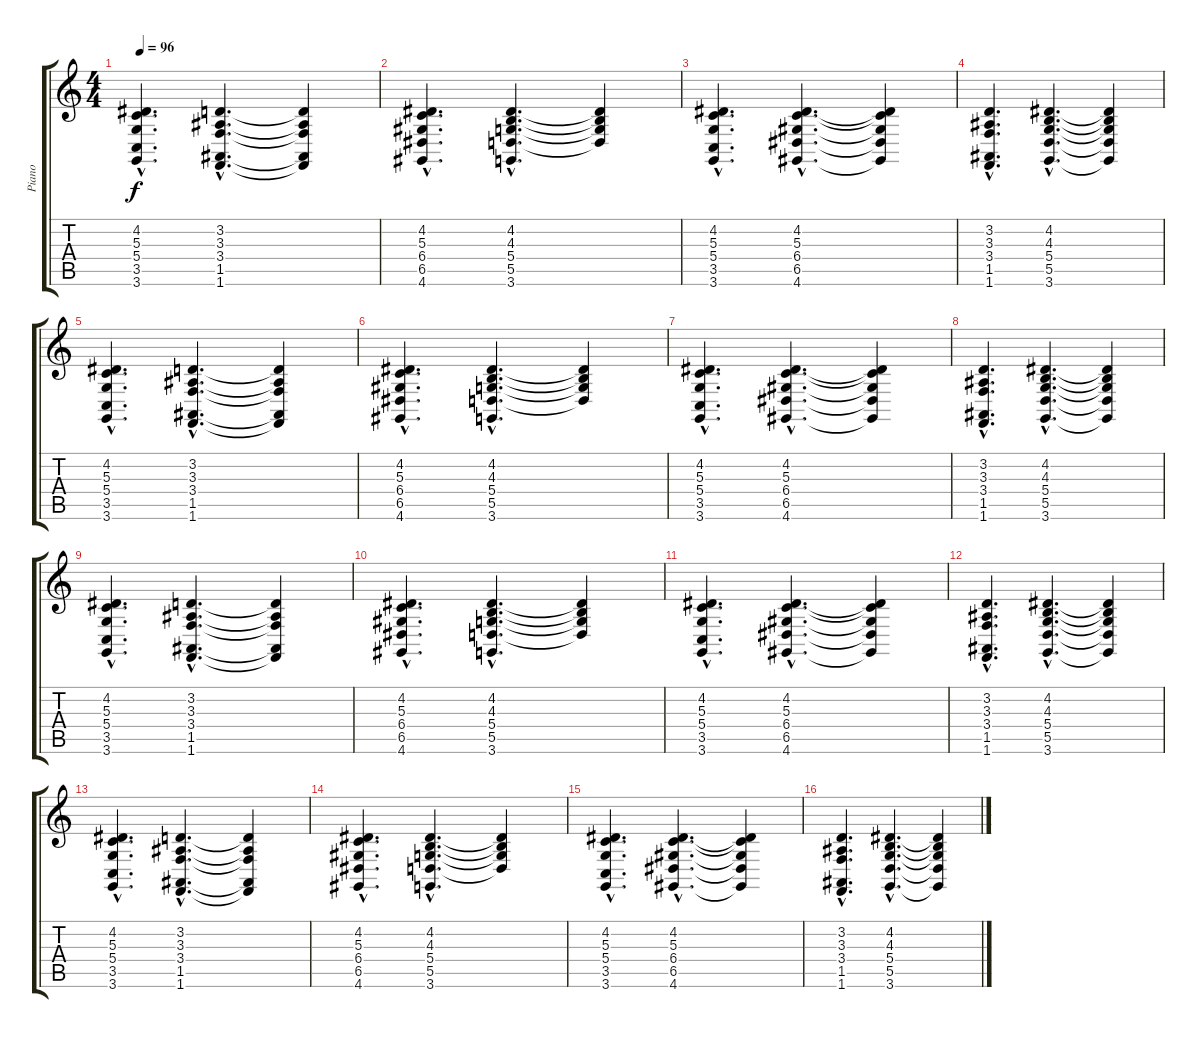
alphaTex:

\track ("Piano" "Piano") {instrument acousticgrandpiano}
\staff {score tabs}
\tuning (E4 B3 G3 D3 A2 E2) {hide}
\ts (4 4)
\tempo 96
\clef g2
\ks c
(4.2{hac} 5.3{hac} 5.4{hac} 3.5{hac} 3.6{hac}).4{d dy f} (3.2{hac} 3.3{hac} 3.4{hac} 1.5{hac} 1.6{hac}).4{d} (3.2{t} 3.3{t} 3.4{t} 1.5{t} 1.6{t}).4 |
(4.2{hac} 5.3{hac} 6.4{hac} 6.5{hac} 4.6{hac}).4{d} (4.2{hac} 4.3{hac} 5.4{hac} 5.5{hac} 3.6{hac}).4{d} (4.2{t} 4.3{t} 5.4{t} 5.5{t}).4 |
(4.2{hac} 5.3{hac} 5.4{hac} 3.5{hac} 3.6{hac}).4{d} (4.2{hac} 5.3{hac} 6.4{hac} 6.5{hac} 4.6{hac}).4{d} (4.2{t} 5.3{t} 6.4{t} 6.5{t} 4.6{t}).4 |
(3.2{hac} 3.3{hac} 3.4{hac} 1.5{hac} 1.6{hac}).4{d} (4.2{hac} 4.3{hac} 5.4{hac} 5.5{hac} 3.6{hac}).4{d} (4.2{t} 4.3{t} 5.4{t} 5.5{t} 3.6{t}).4 |
(4.2{hac} 5.3{hac} 5.4{hac} 3.5{hac} 3.6{hac}).4{d} (3.2{hac} 3.3{hac} 3.4{hac} 1.5{hac} 1.6{hac}).4{d} (3.2{t} 3.3{t} 3.4{t} 1.5{t} 1.6{t}).4 |
(4.2{hac} 5.3{hac} 6.4{hac} 6.5{hac} 4.6{hac}).4{d} (4.2{hac} 4.3{hac} 5.4{hac} 5.5{hac} 3.6{hac}).4{d} (4.2{t} 4.3{t} 5.4{t} 5.5{t}).4 |
(4.2{hac} 5.3{hac} 5.4{hac} 3.5{hac} 3.6{hac}).4{d} (4.2{hac} 5.3{hac} 6.4{hac} 6.5{hac} 4.6{hac}).4{d} (4.2{t} 5.3{t} 6.4{t} 6.5{t} 4.6{t}).4 |
(3.2{hac} 3.3{hac} 3.4{hac} 1.5{hac} 1.6{hac}).4{d} (4.2{hac} 4.3{hac} 5.4{hac} 5.5{hac} 3.6{hac}).4{d} (4.2{t} 4.3{t} 5.4{t} 5.5{t} 3.6{t}).4 |
(4.2{hac} 5.3{hac} 5.4{hac} 3.5{hac} 3.6{hac}).4{d} (3.2{hac} 3.3{hac} 3.4{hac} 1.5{hac} 1.6{hac}).4{d} (3.2{t} 3.3{t} 3.4{t} 1.5{t} 1.6{t}).4 |
(4.2{hac} 5.3{hac} 6.4{hac} 6.5{hac} 4.6{hac}).4{d} (4.2{hac} 4.3{hac} 5.4{hac} 5.5{hac} 3.6{hac}).4{d} (4.2{t} 4.3{t} 5.4{t} 5.5{t}).4 |
(4.2{hac} 5.3{hac} 5.4{hac} 3.5{hac} 3.6{hac}).4{d} (4.2{hac} 5.3{hac} 6.4{hac} 6.5{hac} 4.6{hac}).4{d} (4.2{t} 5.3{t} 6.4{t} 6.5{t} 4.6{t}).4 |
(3.2{hac} 3.3{hac} 3.4{hac} 1.5{hac} 1.6{hac}).4{d} (4.2{hac} 4.3{hac} 5.4{hac} 5.5{hac} 3.6{hac}).4{d} (4.2{t} 4.3{t} 5.4{t} 5.5{t} 3.6{t}).4 |
(4.2{hac} 5.3{hac} 5.4{hac} 3.5{hac} 3.6{hac}).4{d} (3.2{hac} 3.3{hac} 3.4{hac} 1.5{hac} 1.6{hac}).4{d} (3.2{t} 3.3{t} 3.4{t} 1.5{t} 1.6{t}).4 |
(4.2{hac} 5.3{hac} 6.4{hac} 6.5{hac} 4.6{hac}).4{d} (4.2{hac} 4.3{hac} 5.4{hac} 5.5{hac} 3.6{hac}).4{d} (4.2{t} 4.3{t} 5.4{t} 5.5{t}).4 |
(4.2{hac} 5.3{hac} 5.4{hac} 3.5{hac} 3.6{hac}).4{d} (4.2{hac} 5.3{hac} 6.4{hac} 6.5{hac} 4.6{hac}).4{d} (4.2{t} 5.3{t} 6.4{t} 6.5{t} 4.6{t}).4 |
(3.2{hac} 3.3{hac} 3.4{hac} 1.5{hac} 1.6{hac}).4{d} (4.2{hac} 4.3{hac} 5.4{hac} 5.5{hac} 3.6{hac}).4{d} (4.2{t} 4.3{t} 5.4{t} 5.5{t} 3.6{t}).4
